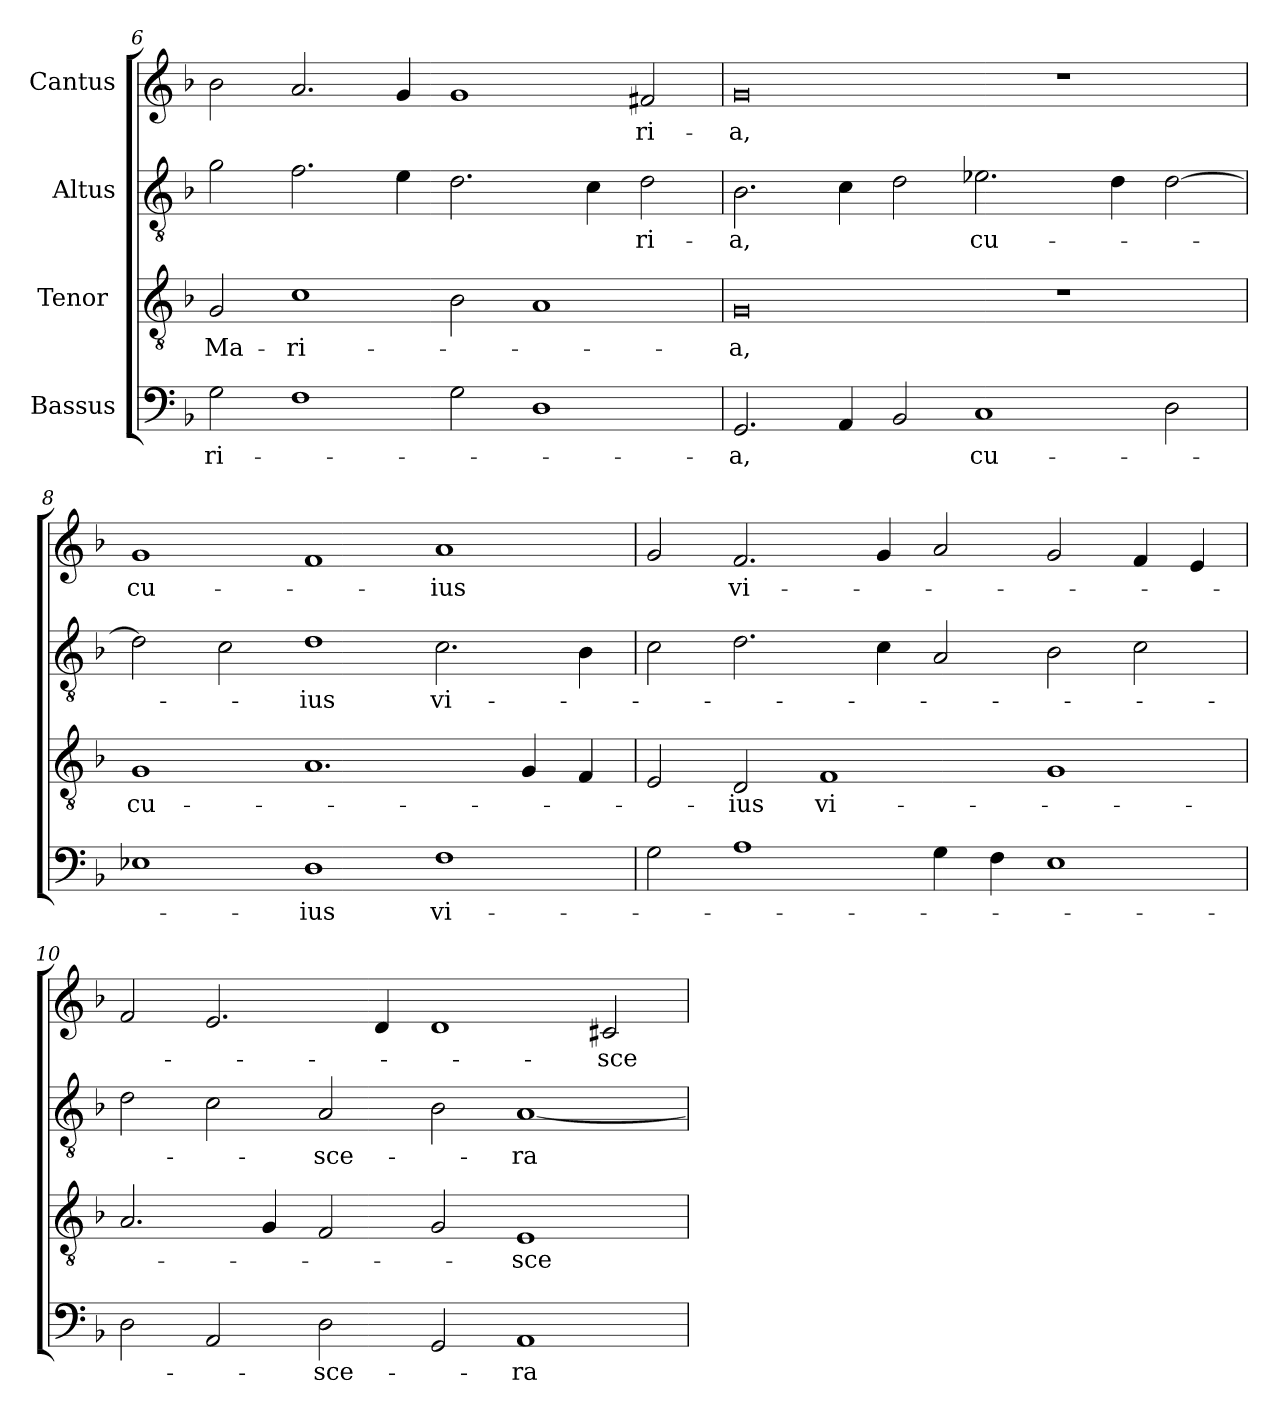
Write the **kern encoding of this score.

**kern	**text	**kern	**text	**kern	**text	**kern	**text
*part4	*part4	*part3	*part3	*part2	*part2	*part1	*part1
*staff4	*staff4	*staff3	*staff3	*staff2	*staff2	*staff1	*staff1
*I"Bassus	*	*I"Tenor 	*	*I"Altus	*	*I"Cantus	*
*clefF4	*	*clefGv2	*	*clefGv2	*	*clefG2	*
*k[b-]	*	*k[b-]	*	*k[b-]	*	*k[b-]	*
*F:	*	*F:	*	*F:	*	*F:	*
=6	=6	=6	=6	=6	=6	=6	=6
2G\	-ri-	2G/	Ma-	2g\	.	2b-\	.
1F\	.	1c\	-ri-	2.f\	.	2.a/	.
.	.	.	.	4e\	.	4g/	.
2G\	.	2B-\	.	2.d\	.	1g/	.
1D\	.	1A/	.	.	.	.	.
.	.	.	.	4c\	.	.	.
.	.	.	.	2d\	-ri-	2f#X/	-ri-
=7	=7	=7	=7	=7	=7	=7	=7
2.GG/	-a,	0G/	-a,	2.B-\	-a,	0g/	-a,
4AA/	.	.	.	4c\	.	.	.
2BB-/	.	.	.	2d\	.	.	.
!	!LO:LY:i	!	!	!	!	!	!
1C/	cu-	.	.	2.e-X\	cu-	.	.
.	.	1r	.	.	.	1r	.
.	.	.	.	4d\	.	.	.
2D\	.	.	.	[2d\	.	.	.
!!LO:LB:g=z
=8	=8	=8	=8	=8	=8	=8	=8
1E-\	.	1G/	cu-	2d\]	.	1g/	cu-
.	.	.	.	2c\	.	.	.
!	!LO:LY:i	!	!	!	!	!	!
1D\	-ius	1.A/	.	1d\	-ius	1f/	.
!	!LO:LY:i	!	!	!	!	!	!
1F\	vi-	.	.	2.c\	vi-	1a/	-ius
.	.	4G/	.	.	.	.	.
.	.	4F/	.	4B-\	.	.	.
=9	=9	=9	=9	=9	=9	=9	=9
2G\	.	2E/	.	2c\	.	2g/	.
1A\	.	2D/	-ius	2.d\	.	2.f/	vi-
.	.	1F/	vi-	.	.	.	.
.	.	.	.	4c\	.	4g/	.
4G\	.	.	.	2A/	.	2a/	.
4F\	.	.	.	.	.	.	.
1E\	.	1G/	.	2B-\	.	2g/	.
.	.	.	.	2c\	.	4f/	.
.	.	.	.	.	.	4e/	.
=10	=10	=10	=10	=10	=10	=10	=10
2D\	.	2.A/	.	2d\	.	2f/	.
2AA/	.	.	.	2c\	.	2.e/	.
.	.	4G/	.	.	.	.	.
!	!LO:LY:i	!	!	!	!	!	!
2D\	-sce-	2F/	.	2A/	-sce-	.	.
.	.	.	.	.	.	4d/	.
2GG/	.	2G/	.	2B-\	.	1d/	.
!	!LO:LY:i	!	!	!	!	!	!
1AA/	-ra	1E/	-sce-	[1A/	-ra	.	.
.	.	.	.	.	.	2c#X/	-sce-
=	=	=	=	=	=	=	=
*-	*-	*-	*-	*-	*-	*-	*-
